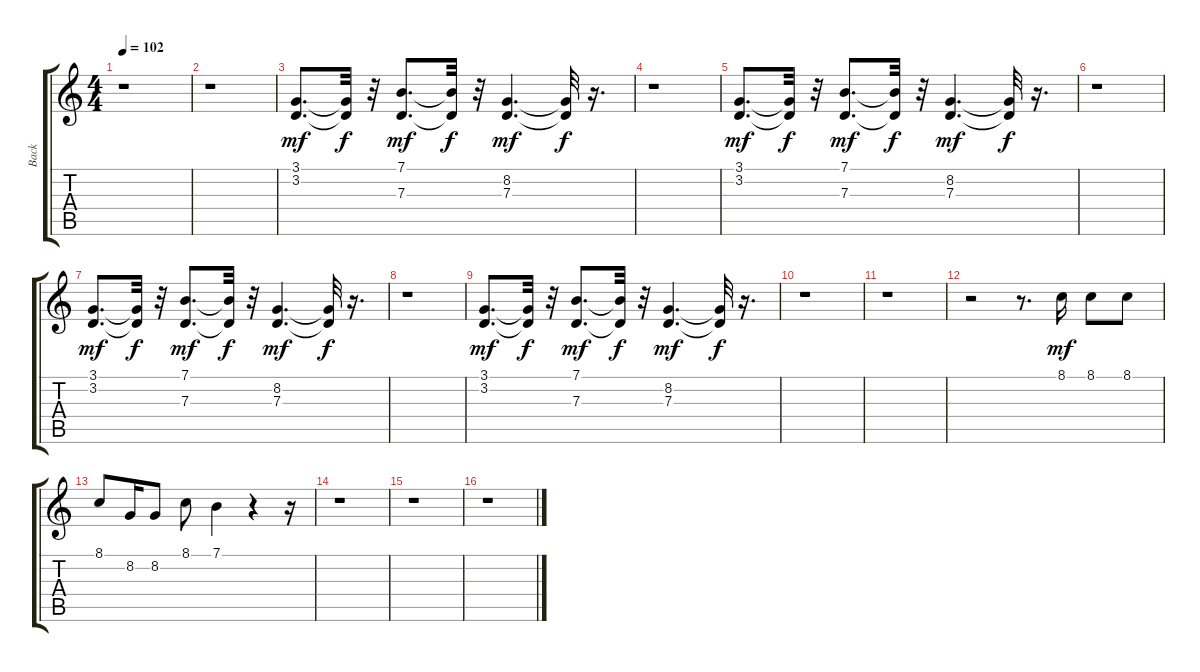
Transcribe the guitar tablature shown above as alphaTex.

\track ("Back" "Back") {instrument choiraahs}
\staff {score tabs}
\tuning (E4 B3 G3 D3 A2 E2) {hide}
\ts (4 4)
\tempo 102
\clef g2
\ks c
r.1{dy f} |
r.1 |
(3.1 3.2).8{d dy mf} (3.1{t} 3.2{t}).32{dy f} r.32 (7.1 7.3).8{d dy mf} (7.1{t} 7.3{t}).32{dy f} r.32 (8.2 7.3).4{d dy mf} (8.2{t} 7.3{t}).32{dy f} r.16{d} |
r.1 |
(3.1 3.2).8{d dy mf} (3.1{t} 3.2{t}).32{dy f} r.32 (7.1 7.3).8{d dy mf} (7.1{t} 7.3{t}).32{dy f} r.32 (8.2 7.3).4{d dy mf} (8.2{t} 7.3{t}).32{dy f} r.16{d} |
r.1 |
(3.1 3.2).8{d dy mf} (3.1{t} 3.2{t}).32{dy f} r.32 (7.1 7.3).8{d dy mf} (7.1{t} 7.3{t}).32{dy f} r.32 (8.2 7.3).4{d dy mf} (8.2{t} 7.3{t}).32{dy f} r.16{d} |
r.1 |
(3.1 3.2).8{d dy mf} (3.1{t} 3.2{t}).32{dy f} r.32 (7.1 7.3).8{d dy mf} (7.1{t} 7.3{t}).32{dy f} r.32 (8.2 7.3).4{d dy mf} (8.2{t} 7.3{t}).32{dy f} r.16{d} |
r.1 |
r.1 |
r.2 r.8{d} 8.1.16{dy mf} 8.1.8 8.1.8 |
8.1.8 8.2.16 8.2.8 8.1.8 7.1.4 r.4 r.16 |
r.1 |
r.1 |
r.1
